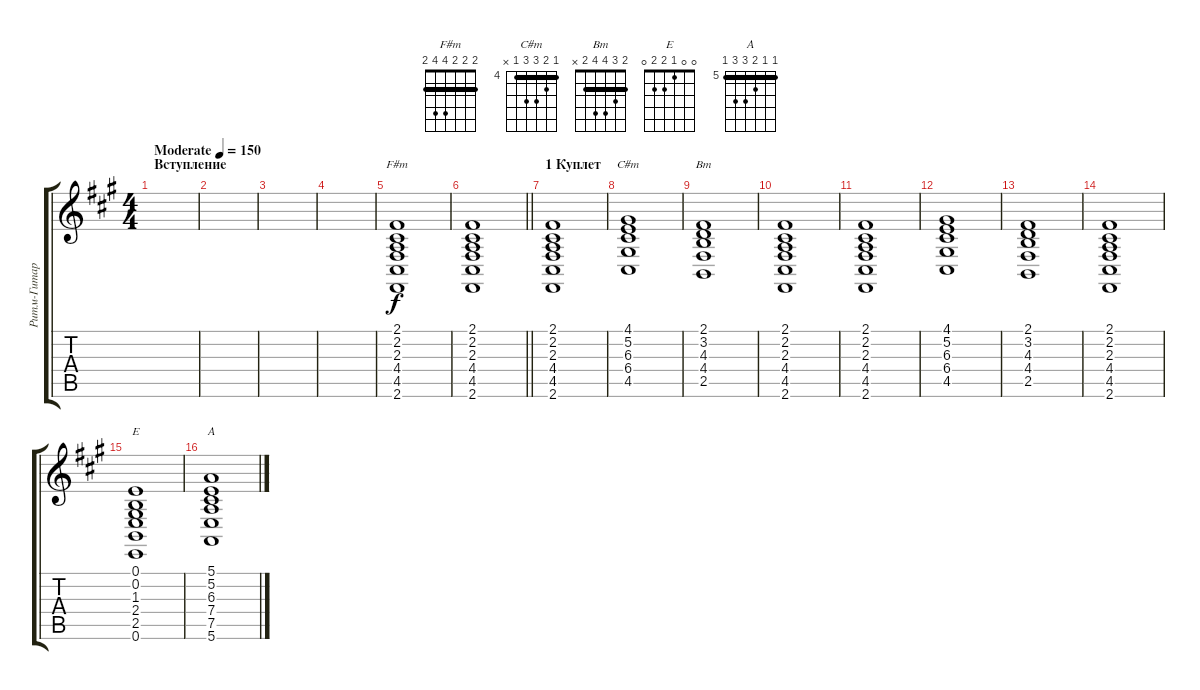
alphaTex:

\track ("Ритм-Гитара (Бой)" "Ритм-Гитар") {instrument orchestralharp}
\staff {score tabs}
\tuning (E4 B3 G3 D3 A2 E2) {hide}
\chord ("F#m" 2 2 2 4 4 2) {barre 2}
\chord ("C#m" 4 5 6 6 4 x) {firstfret 4 barre 4}
\chord ("Bm" 2 3 4 4 2 x) {barre 2}
\chord ("E" 0 0 1 2 2 0)
\chord ("A" 5 5 6 7 7 5) {firstfret 5 barre 5}
\ts (4 4)
\section ("" "Вступление")
\tempo (150 "Moderate")
\clef g2
\ks f#minor
|
|
|
|
(2.1 2.2 2.3 4.4 4.5 2.6).1{ch "F#m"} |
\barLineRight lightlight
(2.1 2.2 2.3 4.4 4.5 2.6).1 |
\section ("" "1 Куплет")
(2.1 2.2 2.3 4.4 4.5 2.6).1 |
(4.1 5.2 6.3 6.4 4.5).1{ch "C#m"} |
(2.1 3.2 4.3 4.4 2.5).1{ch "Bm"} |
(2.1 2.2 2.3 4.4 4.5 2.6).1 |
(2.1 2.2 2.3 4.4 4.5 2.6).1 |
(4.1 5.2 6.3 6.4 4.5).1 |
(2.1 3.2 4.3 4.4 2.5).1 |
(2.1 2.2 2.3 4.4 4.5 2.6).1 |
(0.1 0.2 1.3 2.4 2.5 0.6).1{ch "E"} |
(5.1 5.2 6.3 7.4 7.5 5.6).1{ch "A"}
